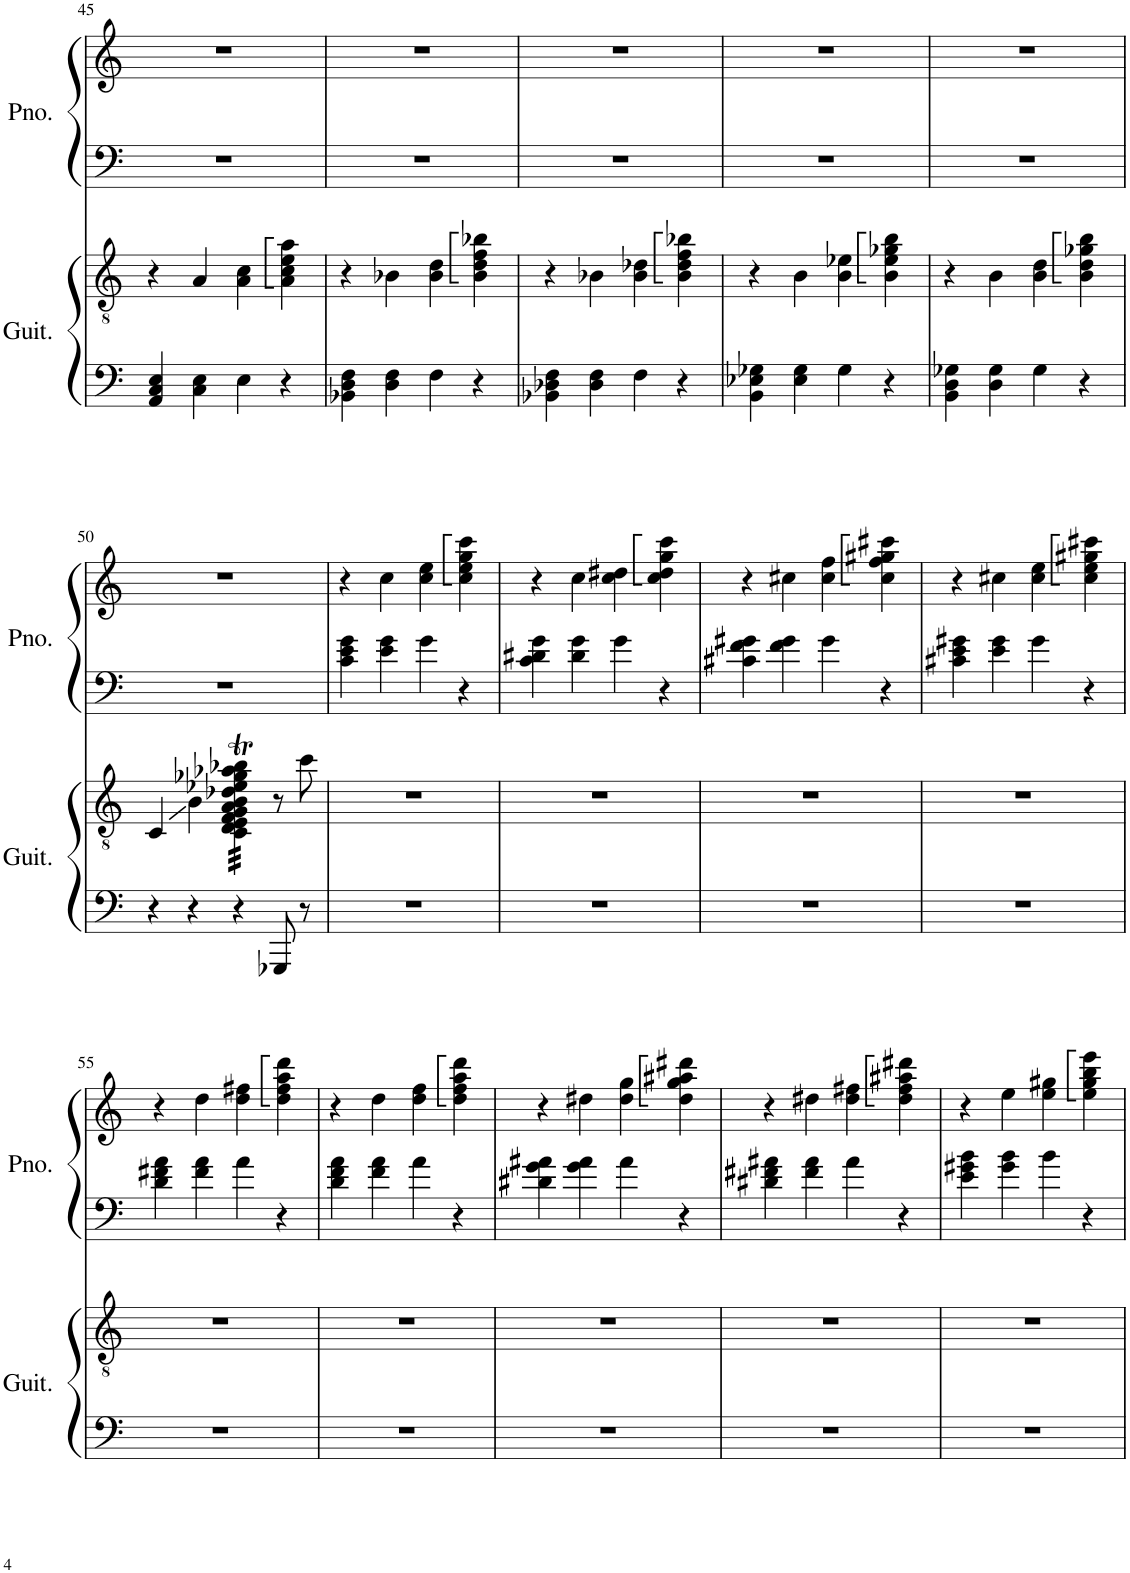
**kern	**kern	**kern	**kern
*part2	*part2	*part1	*part1
*staff4	*staff3	*staff2	*staff1
*I"Acoustic Guitar	*	*I"Piano	*
*I'Guit.	*	*I'Pno.	*
!!LO:PB:g=z
*clefF4	*clefGv2	*clefF4	*clefG2
*k[]	*k[]	*k[]	*k[]
*M4/4	*M4/4	*M4/4	*M4/4
=45	=45	=45	=45
4AA/ 4C/ 4E/	4r	1r	1r
4C\ 4E\	4A/	.	.
4E\	4A\ 4c\	.	.
4r	4A\ 4c\ 4e\ 4a\	.	.
=46	=46	=46	=46
4BB-X\ 4D\ 4F\	4r	1r	1r
4D\ 4F\	4B-X\	.	.
4F\	4B-\ 4d\	.	.
4r	4B-\ 4d\ 4f\ 4b-X\	.	.
=47	=47	=47	=47
4BB-X\ 4D-X\ 4F\	4r	1r	1r
4D-\ 4F\	4B-X\	.	.
4F\	4B-\ 4d-X\	.	.
4r	4B-\ 4d-\ 4f\ 4b-X\	.	.
=48	=48	=48	=48
4BB\ 4E-X\ 4G-X\	4r	1r	1r
4E-\ 4G-\	4B\	.	.
4G-\	4B\ 4e-X\	.	.
4r	4B\ 4e-\ 4g-X\ 4b\	.	.
=49	=49	=49	=49
4BB\ 4D\ 4G-X\	4r	1r	1r
4D\ 4G-\	4B\	.	.
4G-\	4B\ 4d\	.	.
4r	4B\ 4d\ 4g-X\ 4b\	.	.
!!LO:LB:g=z
=50	=50	=50	=50
4r	4C/	1r	1r
4r	4B\	.	.
*	*tremolo	*	*
4r	32C\T 32D\T 32E\T 32F\T 32G\T 32A\T 32B\T 32d-X\T 32e-X\T 32g-X\T 32a-X\T 32b-X\TLLL	.	.
.	32C\T 32D\T 32E\T 32F\T 32G\T 32A\T 32B\T 32d-X\T 32e-X\T 32g-X\T 32a-X\T 32b-X\T	.	.
.	32C\T 32D\T 32E\T 32F\T 32G\T 32A\T 32B\T 32d-X\T 32e-X\T 32g-X\T 32a-X\T 32b-X\T	.	.
.	32C\T 32D\T 32E\T 32F\T 32G\T 32A\T 32B\T 32d-X\T 32e-X\T 32g-X\T 32a-X\T 32b-X\T	.	.
.	32C\T 32D\T 32E\T 32F\T 32G\T 32A\T 32B\T 32d-X\T 32e-X\T 32g-X\T 32a-X\T 32b-X\T	.	.
.	32C\T 32D\T 32E\T 32F\T 32G\T 32A\T 32B\T 32d-X\T 32e-X\T 32g-X\T 32a-X\T 32b-X\T	.	.
.	32C\T 32D\T 32E\T 32F\T 32G\T 32A\T 32B\T 32d-X\T 32e-X\T 32g-X\T 32a-X\T 32b-X\T	.	.
.	32C\T 32D\T 32E\T 32F\T 32G\T 32A\T 32B\T 32d-X\T 32e-X\T 32g-X\T 32a-X\T 32b-X\TJJJ	.	.
*	*Xtremolo	*	*
8GGG-X/	8r	.	.
8r	8cc\	.	.
=51	=51	=51	=51
1r	1r	4c\ 4e\ 4g\	4r
.	.	4e\ 4g\	4cc\
.	.	4g\	4cc\ 4ee\
.	.	4r	4cc\ 4ee\ 4gg\ 4ccc\
=52	=52	=52	=52
1r	1r	4c\ 4d#X\ 4g\	4r
.	.	4d#\ 4g\	4cc\
.	.	4g\	4cc\ 4dd#X\
.	.	4r	4cc\ 4dd#\ 4gg\ 4ccc\
=53	=53	=53	=53
1r	1r	4c#X\ 4f\ 4g#X\	4r
.	.	4f\ 4g#\	4cc#X\
.	.	4g#\	4cc#\ 4ff\
.	.	4r	4cc#\ 4ff\ 4gg#X\ 4ccc#X\
=54	=54	=54	=54
1r	1r	4c#X\ 4e\ 4g#X\	4r
.	.	4e\ 4g#\	4cc#X\
.	.	4g#\	4cc#\ 4ee\
.	.	4r	4cc#\ 4ee\ 4gg#X\ 4ccc#X\
!!LO:LB:g=z
=55	=55	=55	=55
1r	1r	4d\ 4f#X\ 4a\	4r
.	.	4f#\ 4a\	4dd\
.	.	4a\	4dd\ 4ff#X\
.	.	4r	4dd\ 4ff#\ 4aa\ 4ddd\
=56	=56	=56	=56
1r	1r	4d\ 4f\ 4a\	4r
.	.	4f\ 4a\	4dd\
.	.	4a\	4dd\ 4ff\
.	.	4r	4dd\ 4ff\ 4aa\ 4ddd\
=57	=57	=57	=57
1r	1r	4d#X\ 4g\ 4a#X\	4r
.	.	4g\ 4a#\	4dd#X\
.	.	4a#\	4dd#\ 4gg\
.	.	4r	4dd#\ 4gg\ 4aa#X\ 4ddd#X\
=58	=58	=58	=58
1r	1r	4d#X\ 4f#X\ 4a#X\	4r
.	.	4f#\ 4a#\	4dd#X\
.	.	4a#\	4dd#\ 4ff#X\
.	.	4r	4dd#\ 4ff#\ 4aa#X\ 4ddd#X\
=59	=59	=59	=59
1r	1r	4e\ 4g#X\ 4b\	4r
.	.	4g#\ 4b\	4ee\
.	.	4b\	4ee\ 4gg#X\
.	.	4r	4ee\ 4gg#\ 4bb\ 4eee\
=	=	=	=
*-	*-	*-	*-
